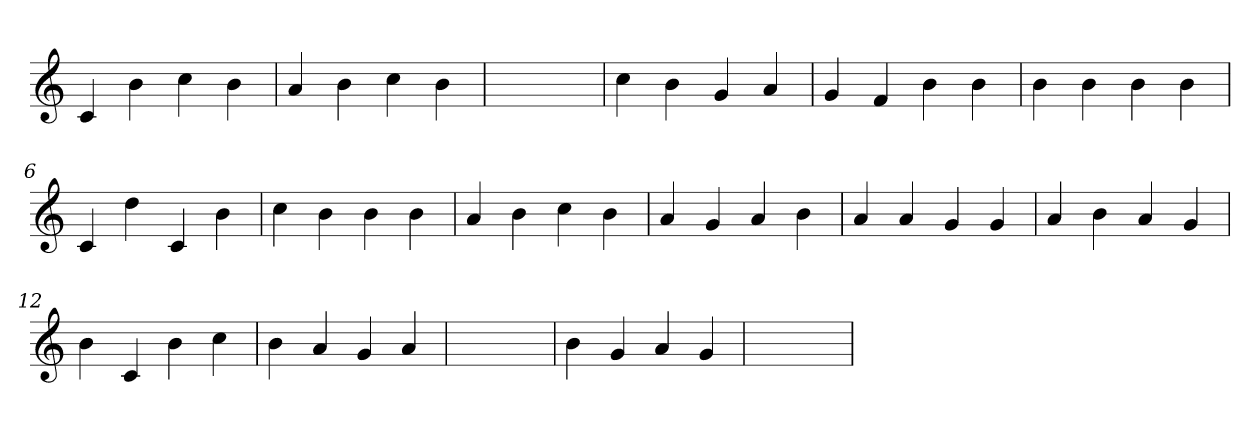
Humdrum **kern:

**kern
*part1
*staff1
*clefG2
=1
4c
4b
4cc
4b
=2
4a
4b
4cc
4b
=3
1ryy
=3
4cc
4b
4g
4a
=4
4g
4f
4b
4b
=5
4b
4b
4b
4b
=6
4c
4dd
4c
4b
=7
4cc
4b
4b
4b
=8
4a
4b
4cc
4b
=9
4a
4g
4a
4b
=10
4a
4a
4g
4g
=11
4a
4b
4a
4g
=12
4b
4c
4b
4cc
=13
4b
4a
4g
4a
=14
1ryy
=14
4b
4g
4a
4g
=15
1ryy
=
*-
